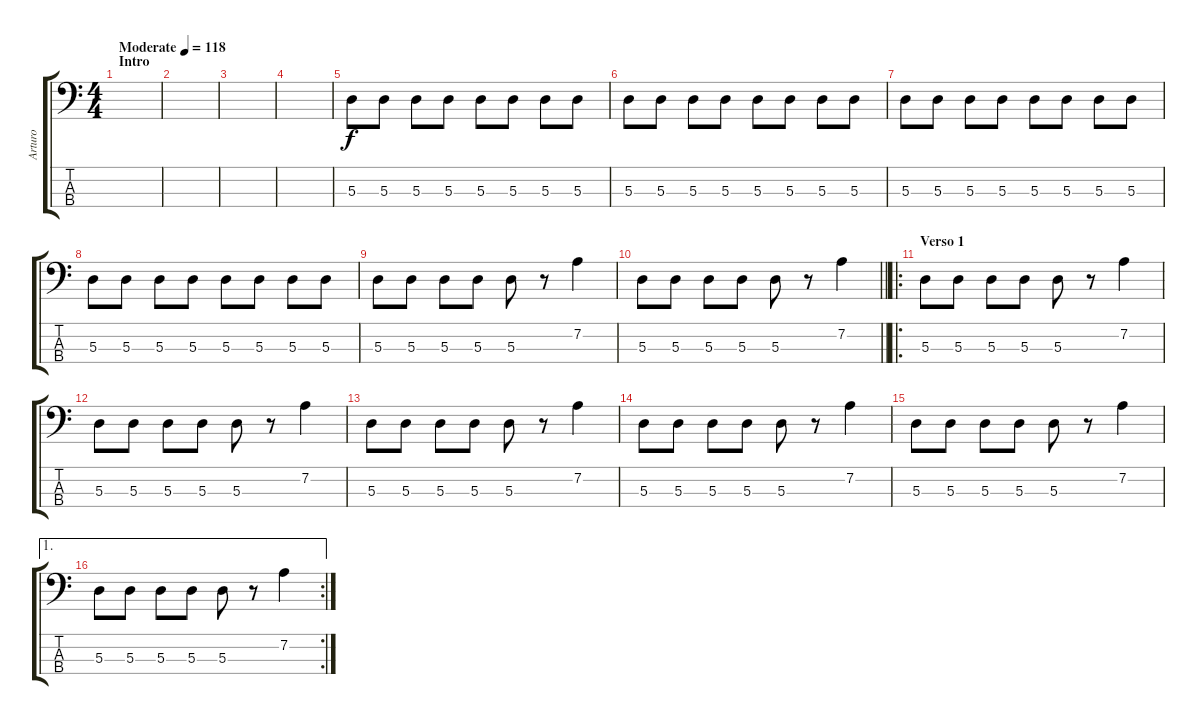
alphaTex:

\track ("Arturo" "Arturo") {instrument electricbasspick}
\staff {score tabs}
\tuning (G2 D2 A1 E1) {hide}
\ts (4 4)
\section ("" "Intro")
\tempo (118 "Moderate")
\clef f4
\ks c
|
|
|
|
5.3.8 5.3.8 5.3.8 5.3.8 5.3.8 5.3.8 5.3.8 5.3.8 |
5.3.8 5.3.8 5.3.8 5.3.8 5.3.8 5.3.8 5.3.8 5.3.8 |
5.3.8 5.3.8 5.3.8 5.3.8 5.3.8 5.3.8 5.3.8 5.3.8 |
5.3.8 5.3.8 5.3.8 5.3.8 5.3.8 5.3.8 5.3.8 5.3.8 |
5.3.8 5.3.8 5.3.8 5.3.8 5.3.8 r.8 7.2.4 |
\barLineRight lightlight
5.3.8 5.3.8 5.3.8 5.3.8 5.3.8 r.8 7.2.4 |
\ro
\section ("" "Verso 1")
5.3.8 5.3.8 5.3.8 5.3.8 5.3.8 r.8 7.2.4 |
5.3.8 5.3.8 5.3.8 5.3.8 5.3.8 r.8 7.2.4 |
5.3.8 5.3.8 5.3.8 5.3.8 5.3.8 r.8 7.2.4 |
5.3.8 5.3.8 5.3.8 5.3.8 5.3.8 r.8 7.2.4 |
5.3.8 5.3.8 5.3.8 5.3.8 5.3.8 r.8 7.2.4 |
\ae 1
\rc 2
5.3.8 5.3.8 5.3.8 5.3.8 5.3.8 r.8 7.2.4
